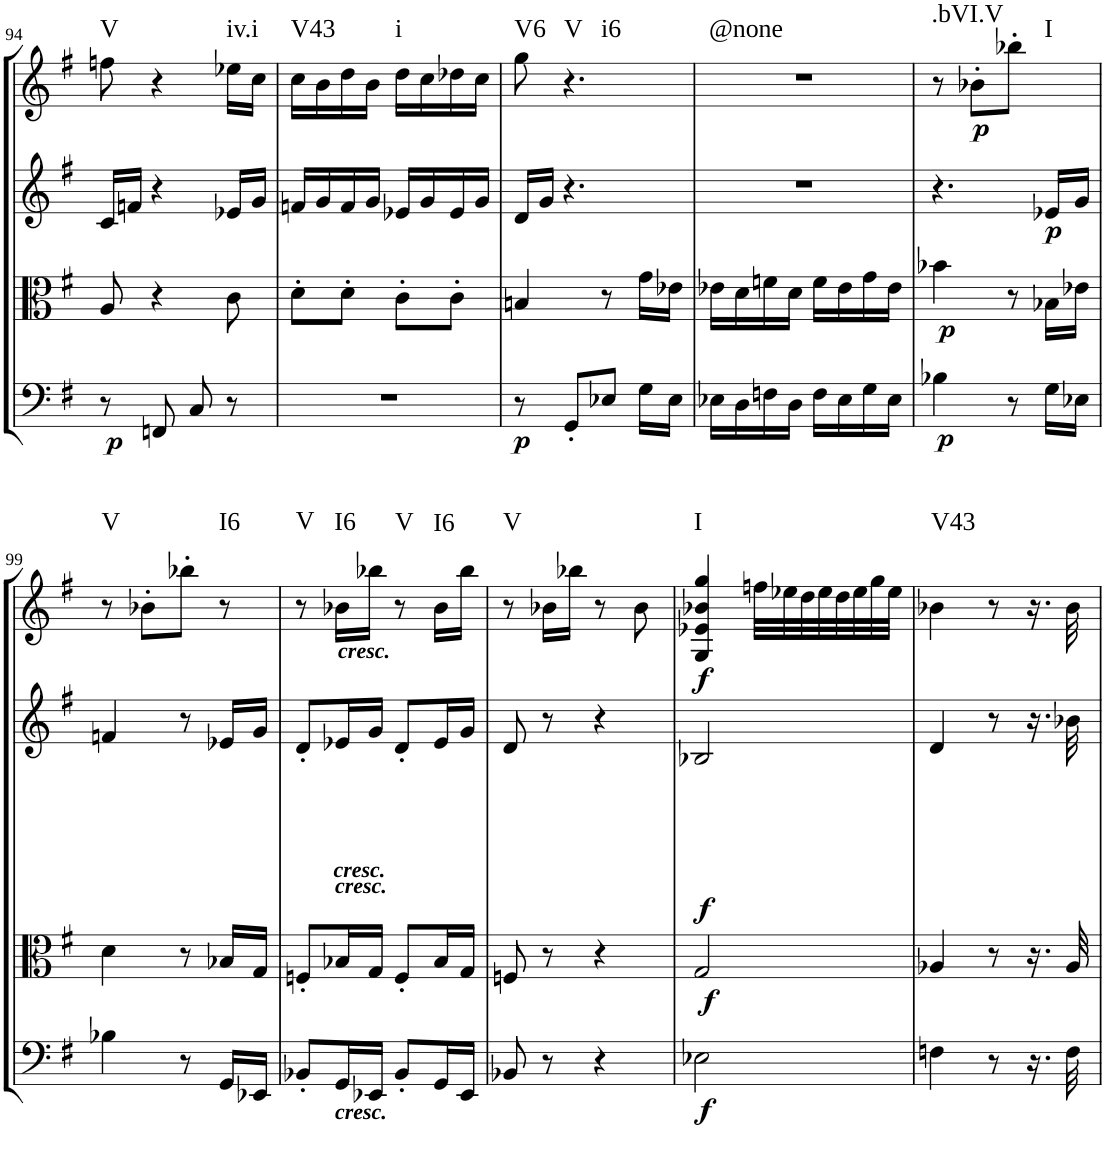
**kern	**dynam	**kern	**dynam	**kern	**dynam	**kern	**dynam	**harte
*part4	*part4	*part3	*part3	*part2	*part2	*part1	*part1	*part1
*staff4	*staff4	*staff3	*staff3	*staff2	*staff2	*staff1	*staff1	*
*I"Cello	*	*I"Viola	*	*I"2nd Violin	*	*I"1st Violin	*	*
*	*	*I'Vla	*	*I'Vln	*	*I'Vln	*	*
!!LO:PB:g=z
*clefF4	*	*clefC3	*	*clefG2	*	*clefG2	*	*
*k[f#]	*	*k[f#]	*	*k[f#]	*	*k[f#]	*	*
*G:	*	*G:	*	*G:	*	*G:	*	*
*M2/4	*	*M2/4	*	*M2/4	*	*M2/4	*	*
=94	=94	=94	=94	=94	=94	=94	=94	=94
!	!LO:DY:b	!	!	!	!	!	!	!LO:H:kt=V
8r	p	8A/	.	16c/LL	.	8ffn\	.	N
.	.	.	.	16fn/JJ	.	.	.	.
8FFn/	.	4r	.	4r	.	4r	.	.
8C/	.	.	.	.	.	.	.	.
!	!	!	!	!	!	!	!	!LO:H:kt=iv.i
8r	.	8c\	.	16e-X/LL	.	16ee-X\LL	.	N
.	.	.	.	16g/JJ	.	16cc\JJ	.	.
=95	=95	=95	=95	=95	=95	=95	=95	=95
!	!	!	!	!	!	!	!	!LO:H:kt=V43
2r	.	8d'\L	.	16fn/LL	.	16cc\LL	.	N
.	.	.	.	16g/	.	16b\	.	.
.	.	8d'\J	.	16f/	.	16dd\	.	.
.	.	.	.	16g/JJ	.	16b\JJ	.	.
!	!	!	!	!	!	!	!	!LO:H:kt=i
.	.	8c'\L	.	16e-X/LL	.	16dd\LL	.	N
.	.	.	.	16g/	.	16cc\	.	.
.	.	8c'\J	.	16e-/	.	16dd-X\	.	.
.	.	.	.	16g/JJ	.	16cc\JJ	.	.
=96	=96	=96	=96	=96	=96	=96	=96	=96
!	!LO:DY:b	!	!	!	!	!	!	!LO:H:kt=V6
8r	p	4Bn/	.	16d/LL	.	8gg\	.	N
.	.	.	.	16g/JJ	.	.	.	.
!	!	!	!	!	!	!	!	!LO:H:n=1:kt=V
!	!	!	!	!	!	!	!	!LO:H:n=2:kt=i6
8GG'/L	.	.	.	4.r	.	4.r	.	N N
8E-X/J	.	8r	.	.	.	.	.	.
16G\LL	.	16g\LL	.	.	.	.	.	.
16E-\JJ	.	16e-X\JJ	.	.	.	.	.	.
=97	=97	=97	=97	=97	=97	=97	=97	=97
!	!	!	!	!	!	!	!	!LO:H:kt=@none
16E-X\LL	.	16e-X\LL	.	2r	.	2r	.	N
16D\	.	16d\	.	.	.	.	.	.
16Fn\	.	16fn\	.	.	.	.	.	.
16D\JJ	.	16d\JJ	.	.	.	.	.	.
16F\LL	.	16f\LL	.	.	.	.	.	.
16E-\	.	16e-\	.	.	.	.	.	.
16G\	.	16g\	.	.	.	.	.	.
16E-\JJ	.	16e-\JJ	.	.	.	.	.	.
=98	=98	=98	=98	=98	=98	=98	=98	=98
!	!LO:DY:b	!	!LO:DY:b	!	!	!	!	!LO:H:kt=.bVI.V
4B-X\	p	4b-X\	p	4.r	.	8r	.	N
!	!	!	!	!	!	!	!LO:DY:b	!
.	.	.	.	.	.	8b-X'\L	p	.
8r	.	8r	.	.	.	8bb-X'\J	.	.
!	!	!	!	!	!LO:DY:b	!	!	!LO:H:kt=I
16G\LL	.	16B-X\LL	.	16e-X/LL	p	8ryy	.	N
16E-X\JJ	.	16e-X\JJ	.	16g/JJ	.	.	.	.
!!LO:LB:g=z
=99	=99	=99	=99	=99	=99	=99	=99	=99
!	!	!	!	!	!	!	!	!LO:H:kt=V
4B-X\	.	4d\	.	4fn/	.	8r	.	N
.	.	.	.	.	.	8b-X'\L	.	.
8r	.	8r	.	8r	.	8bb-X'\J	.	.
!	!	!	!	!	!	!	!	!LO:H:kt=I6
16GG/LL	.	16B-X/LL	.	16e-X/LL	.	8r	.	N
16EE-X/JJ	.	16G/JJ	.	16g/JJ	.	.	.	.
=100	=100	=100	=100	=100	=100	=100	=100	=100
!	!	!	!	!	!	!	!	!LO:H:kt=V
8BB-X'/L	.	8Fn'/L	.	8d'/L	.	8r	.	N
!	!	!	!	!	!	!LO:TX:b:Bi:t=cresc.	!	!
!	!	!	!	!LO:TX:b:Bi:t=cresc.	!	!	!	!
!	!	!LO:TX:a:Bi:t=cresc.	!	!	!	!	!	!
!LO:TX:b:Bi:t=cresc.	!	!	!	!	!	!	!	!LO:H:kt=I6
16GG/L	.	16B-X/L	.	16e-X/L	.	16b-X\LL	.	N
16EE-X/JJ	.	16G/JJ	.	16g/JJ	.	16bb-X\JJ	.	.
!	!	!	!	!	!	!	!	!LO:H:kt=V
8BB-'/L	.	8F'/L	.	8d'/L	.	8r	.	N
!	!	!	!	!	!	!	!	!LO:H:kt=I6
16GG/L	.	16B-/L	.	16e-/L	.	16b-\LL	.	N
16EE-/JJ	.	16G/JJ	.	16g/JJ	.	16bb-\JJ	.	.
=101	=101	=101	=101	=101	=101	=101	=101	=101
!	!	!	!	!	!	!	!	!LO:H:kt=V
8BB-X/	.	8Fn/	.	8d/	.	8r	.	N
8r	.	8r	.	8r	.	16b-X\LL	.	.
.	.	.	.	.	.	16bb-X\JJ	.	.
4r	.	4r	.	4r	.	8r	.	.
.	.	.	.	.	.	8b-\	.	.
=102	=102	=102	=102	=102	=102	=102	=102	=102
!	!LO:DY:b	!	!LO:DY:b	!	!	!	!	!
!	!	!	!LO:DY:n=1:a	!	!LO:DY:a	!	!	!LO:H:kt=I
2E-X\	f	2G/	f f	2B-X/	f	4G/ 4e-X/ 4b-X/ 4gg/	.	N
.	.	.	.	.	.	32ffn\LLL	.	.
.	.	.	.	.	.	32ee-X\	.	.
.	.	.	.	.	.	32dd\	.	.
.	.	.	.	.	.	32ee-\	.	.
.	.	.	.	.	.	32dd\	.	.
.	.	.	.	.	.	32ee-\	.	.
.	.	.	.	.	.	32gg\	.	.
.	.	.	.	.	.	32ee-\JJJ	.	.
=103	=103	=103	=103	=103	=103	=103	=103	=103
!	!	!	!	!	!	!	!	!LO:H:kt=V43
4Fn\	.	4A-X/	.	4d/	.	4b-X\	.	N
8r	.	8r	.	8r	.	8r	.	.
16.r	.	16.r	.	16.r	.	16.r	.	.
32F\	.	32A-/	.	32b-X\	.	32b-\	.	.
=	=	=	=	=	=	=	=	=
*-	*-	*-	*-	*-	*-	*-	*-	*-
